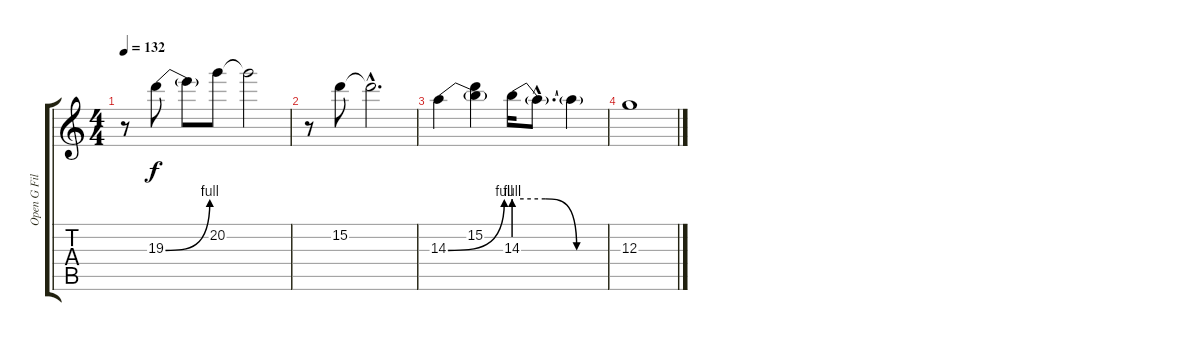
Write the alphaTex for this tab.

\track ("Open G Fills" "Open G Fil") {instrument overdrivenguitar}
\staff {score tabs}
\tuning (D4 B3 G3 D3 G2 D2) {hide}
\ts (4 4)
\tempo 132
\clef g2
\ks c
r.8{dy f} 19.3{be (bend 0 0 60 4)}.8 19.3{t}.8 20.2.8 20.2{t}.2 |
r.8 15.2.8 15.2{hac t}.2{d} |
14.3{be (bend 0 0 60 4)}.4 (15.2 14.3{t}).4 14.3{be (custom 0 4 20 4 40 0 60 0)}.16 14.3{hac t}.8{d} 14.3{t}.4 |
12.3.1
